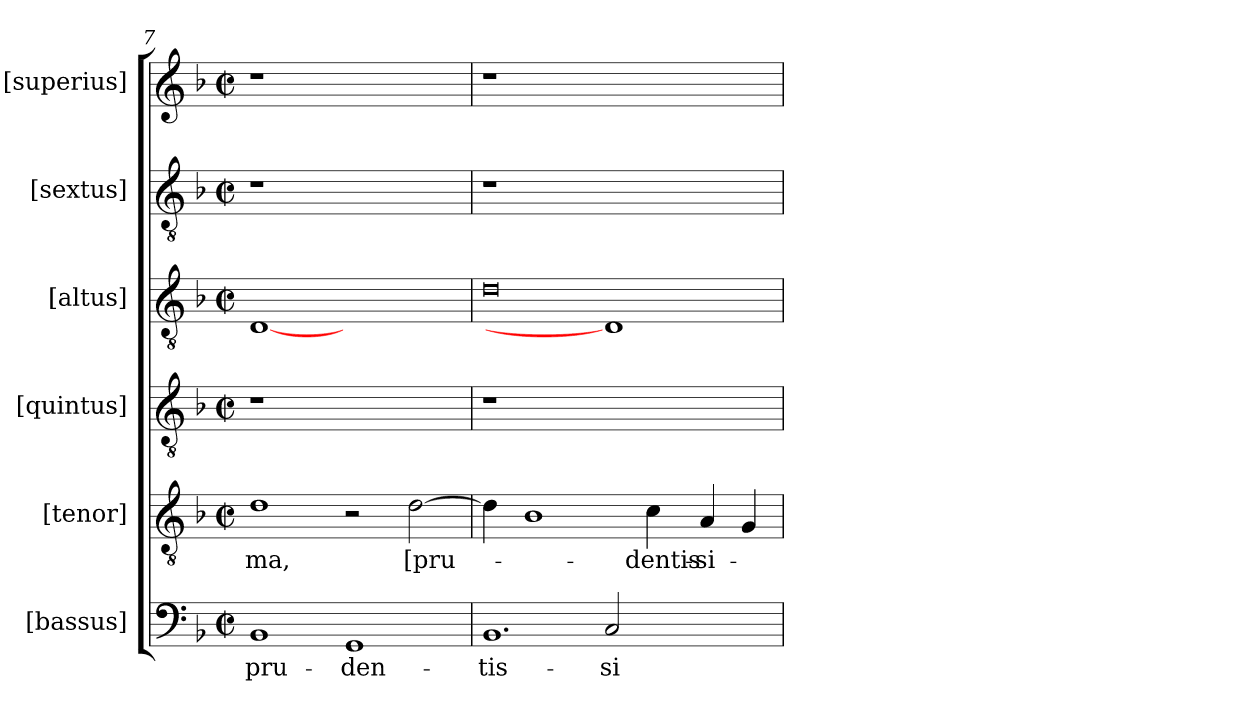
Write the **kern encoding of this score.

**kern	**text	**kern	**text	**kern	**kern	**kern	**kern
*part6	*part6	*part5	*part5	*part4	*part3	*part2	*part1
*staff6	*staff6	*staff5	*staff5	*staff4	*staff3	*staff2	*staff1
*I"[bassus]	*	*I"[tenor]	*	*I"[quintus]	*I"[altus]	*I"[sextus]	*I"[superius]
*I'[bassus]	*	*I'[tenor]	*	*I'[quintus]	*I'[altus]	*I'[sextus]	*I'[superius]
*clefF4	*	*clefGv2	*	*clefGv2	*clefGv2	*clefGv2	*clefG2
*k[b-]	*	*k[b-]	*	*k[b-]	*k[b-]	*k[b-]	*k[b-]
*F:	*	*F:	*	*F:	*F:	*F:	*F:
*M2/2	*	*M2/2	*	*M2/2	*M2/2	*M2/2	*M2/2
*met(c|)	*	*met(c|)	*	*met(c|)	*met(c|)	*met(c|)	*met(c|)
=7	=7	=7	=7	=7	=7	=7	=7
!	!LO:LY:b:cj	!	!LO:LY:b:cj	!	!	!	!
1BB-	pru-	1d	-ma,	1r	[1D	1r	1r
!	!LO:LY:b:cj	!	!	!	!	!	!
1GG	-den-	2r	.	1ryy	1ryy	1ryy	1ryy
!	!	!	!LO:LY:b:cj	!	!	!	!
.	.	[<2d\	[pru-	.	.	.	.
!!LO:LB:g=z
=8	=8	=8	=8	=8	=8	=8	=8
!LO:N:vis=1.	!LO:LY:b:cj	!	!	!	!LO:N:vis=0	!	!
1BB-	-tis-	4d\]	.	1r	1d	1r	1r
.	.	1B-	.	.	.	.	.
!	!LO:LY:b:cj	!	!	!	!	!	!
2C/	-si-	.	.	1ryy	1D]	1ryy	1ryy
!	!	!	!LO:LY:b:cj	!	!	!	!
.	.	4c\	-dentis-	.	.	.	.
!	!	!	!LO:LY:b:cj	!	!	!	!
2ryy	.	4A/	-si-	.	.	.	.
.	.	4G/	.	.	.	.	.
=	=	=	=	=	=	=	=
*-	*-	*-	*-	*-	*-	*-	*-
